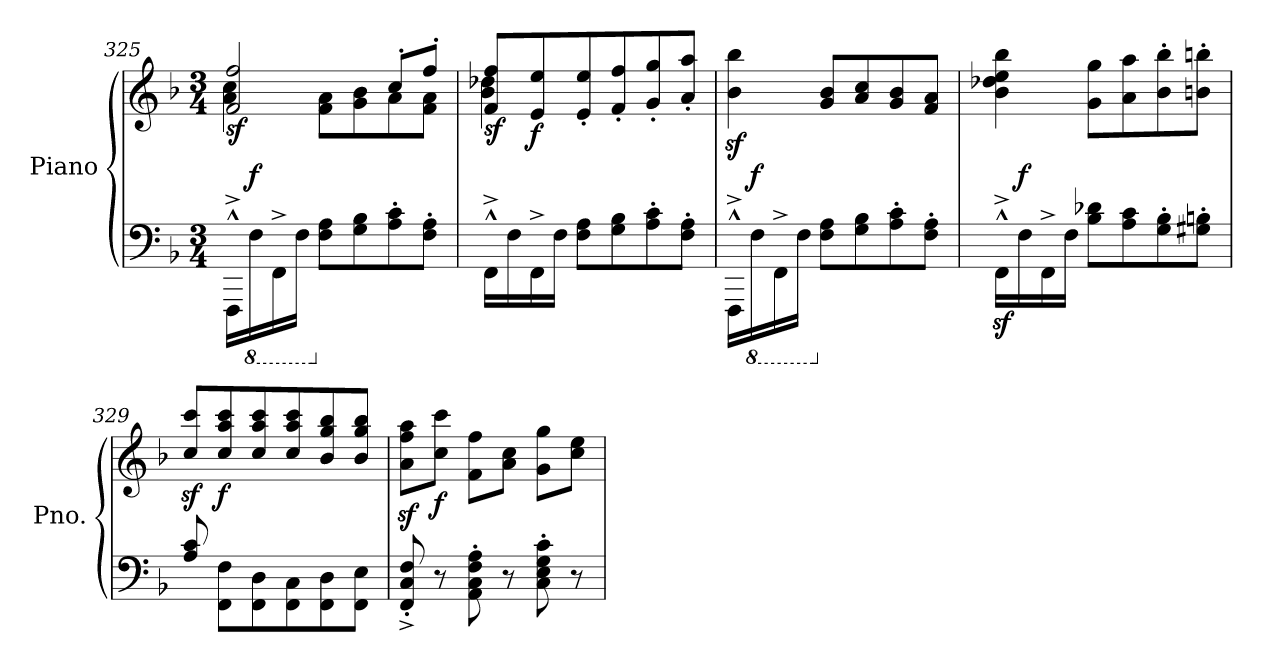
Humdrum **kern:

**kern	**kern	**dynam
*part1	*part1	*part1
*staff2	*staff1	*staff1/2
*I"Piano	*	*
*I'Pno.	*	*
*clefF4	*clefG2	*
*k[b-]	*k[b-]	*
*M3/4	*M3/4	*
=325	=325	=325
*	*^	*
!	!	!	!LO:DY:b
16FFF^^^\LL	2f/ 2ff/	4a\ 4cc\	sf
*8ba	*	*	*
!	!	!	!LO:DY:a=2
16FF\	.	.	f
16FFF^\	.	.	.
16FF\JJ	.	.	.
*X8ba	*	*	*
8F\ 8A\L	.	8f\ 8a\L	.
8G\ 8B-\	.	8g\ 8b-\	.
8A\' 8c\'	8cc'/L	8a\	.
8F\' 8A\'J	8ff'/J	8f\ 8a\J	.
=326	=326	=326	=326
!	!	!	!LO:DY:b
16FF^^^\LL	8f/ 8ff/L	4b-\ 4dd-X\	sf
16F\	.	.	.
!	!	!	!LO:DY:b
16FF^\	8e/ 8ee/	.	f
16F\JJ	.	.	.
8F\ 8A\L	8e/' 8ee/'	2reyy	.
8G\ 8B-\	8f/' 8ff/'	.	.
8A\' 8c\'	8g/' 8gg/'	.	.
8F\' 8A\'J	8a/' 8aa/'J	.	.
*	*v	*v	*
=327	=327	=327
16FFF^^^\LL	4b-\z< 4bb-\z<	.
*8ba	*	*
!	!	!LO:DY:a=2
16FF\	.	f
16FFF^\	.	.
16FF\JJ	.	.
*X8ba	*	*
8F\ 8A\L	8g/ 8b-/L	.
8G\ 8B-\	8a/ 8cc/	.
8A\' 8c\'	8g/ 8b-/	.
8F\' 8A\'J	8f/ 8a/J	.
=328	=328	=328
16FFz>^^^\LL	4b-\ 4dd-X\ 4ee\ 4bb-\	.
!	!	!LO:DY:a=2
16F\	.	f
16FF^\	.	.
16F\JJ	.	.
8B-\ 8d-X\L	8g\ 8gg\L	.
8A\ 8c\	8a\ 8aa\	.
8G\' 8B-\'	8b-\' 8bb-\'	.
8G#X\' 8Bn\'J	8bn\' 8bbn\'J	.
!!LO:LB:g=z
=329	=329	=329
8A/ 8c/	8cc/z< 8ccc/z<L	.
!	!	!LO:DY:b
8FF\ 8F\L	8cc/ 8aa/ 8ccc/	f
8FF\ 8D\	8cc/ 8aa/ 8ccc/	.
8FF\ 8C\	8cc/ 8aa/ 8ccc/	.
8FF\ 8D\	8b-/ 8gg/ 8bb-/	.
8FF\ 8E\J	8b-/ 8gg/ 8bb-/J	.
=330	=330	=330
8FF/'^ 8C/'^ 8F/'^	8a\z< 8ff\z< 8aa\z<L	.
!	!	!LO:DY:b
8r	8cc\ 8ccc\J	f
8AA\' 8C\' 8F\' 8A\'	8f\ 8ff\L	.
8r	8a\ 8cc\J	.
8C\' 8E\' 8G\' 8c\'	8g\ 8gg\L	.
8r	8cc\ 8ee\J	.
=	=	=
*-	*-	*-
